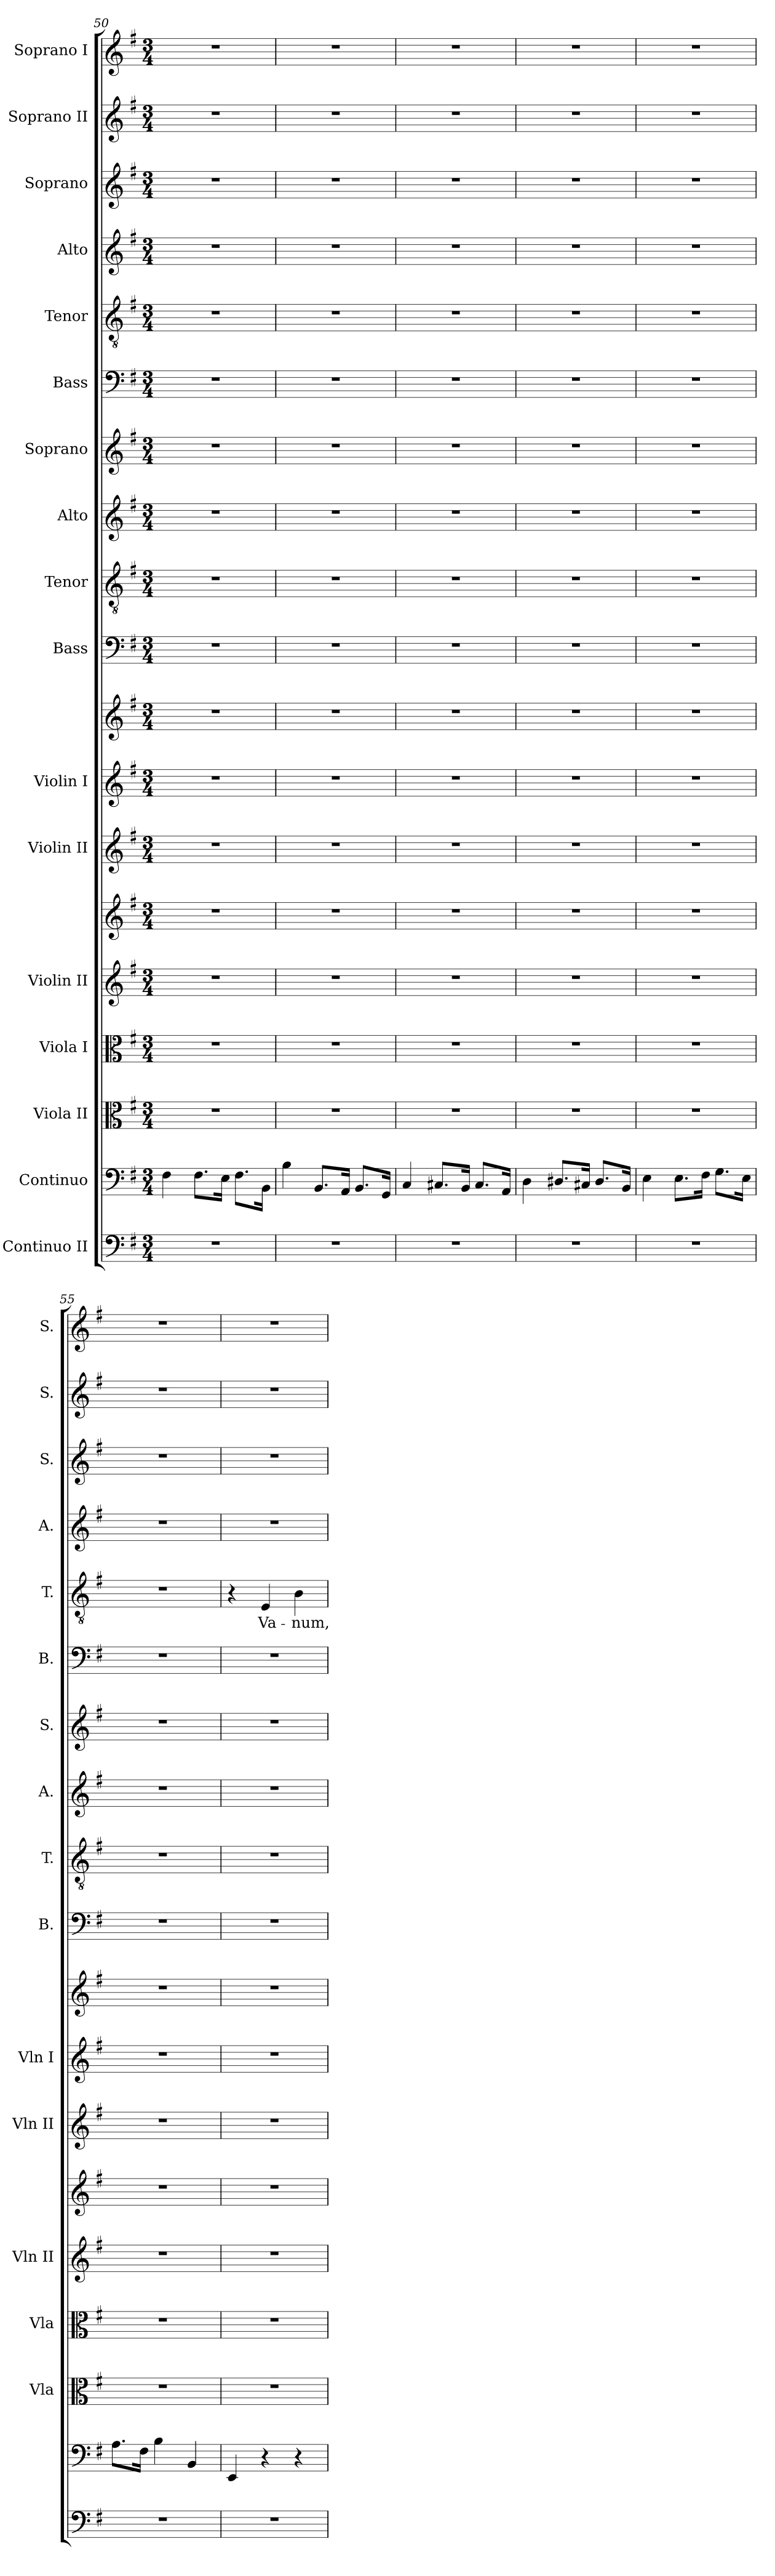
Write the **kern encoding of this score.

**kern	**kern	**kern	**kern	**kern	**kern	**kern	**kern	**kern	**kern	**kern	**kern	**kern	**kern	**kern	**text	**kern	**kern	**kern	**kern
*part17	*part16	*part15	*part14	*part13	*part13	*part12	*part11	*part11	*part10	*part9	*part8	*part7	*part6	*part5	*part5	*part4	*part3	*part2	*part1
*staff19	*staff18	*staff17	*staff16	*staff15	*staff14	*staff13	*staff12	*staff11	*staff10	*staff9	*staff8	*staff7	*staff6	*staff5	*staff5	*staff4	*staff3	*staff2	*staff1
*I"Continuo II	*I"Continuo	*I"Viola II	*I"Viola I	*I"Violin II	*	*I"Violin II	*I"Violin I	*	*I"Bass	*I"Tenor	*I"Alto	*I"Soprano	*I"Bass	*I"Tenor	*	*I"Alto	*I"Soprano	*I"Soprano II	*I"Soprano I
*	*	*I'Vla	*I'Vla	*I'Vln II	*	*I'Vln II	*I'Vln I	*	*I'B.	*I'T.	*I'A.	*I'S.	*I'B.	*I'T.	*	*I'A.	*I'S.	*I'S.	*I'S.
*clefF4	*clefF4	*clefC3	*clefC3	*clefG2	*clefG2	*clefG2	*clefG2	*clefG2	*clefF4	*clefGv2	*clefG2	*clefG2	*clefF4	*clefGv2	*	*clefG2	*clefG2	*clefG2	*clefG2
*	*	*	*	*	*	*	*	*	*	*ITrd7c12	*	*	*	*ITrd7c12	*	*	*	*	*
*k[f#]	*k[f#]	*k[f#]	*k[f#]	*k[f#]	*k[f#]	*k[f#]	*k[f#]	*k[f#]	*k[f#]	*k[f#]	*k[f#]	*k[f#]	*k[f#]	*k[f#]	*	*k[f#]	*k[f#]	*k[f#]	*k[f#]
*G:	*G:	*G:	*G:	*G:	*G:	*G:	*G:	*G:	*G:	*G:	*G:	*G:	*G:	*G:	*	*G:	*G:	*G:	*G:
*M3/4	*M3/4	*M3/4	*M3/4	*M3/4	*M3/4	*M3/4	*M3/4	*M3/4	*M3/4	*M3/4	*M3/4	*M3/4	*M3/4	*M3/4	*	*M3/4	*M3/4	*M3/4	*M3/4
=50	=50	=50	=50	=50	=50	=50	=50	=50	=50	=50	=50	=50	=50	=50	=50	=50	=50	=50	=50
2.r	4F#\	2.r	2.r	2.r	2.r	2.r	2.r	2.r	2.r	2.r	2.r	2.r	2.r	2.r	.	2.r	2.r	2.r	2.r
.	8.F#\L	.	.	.	.	.	.	.	.	.	.	.	.	.	.	.	.	.	.
.	16E\Jk	.	.	.	.	.	.	.	.	.	.	.	.	.	.	.	.	.	.
.	8.F#\L	.	.	.	.	.	.	.	.	.	.	.	.	.	.	.	.	.	.
.	16BB\Jk	.	.	.	.	.	.	.	.	.	.	.	.	.	.	.	.	.	.
=51	=51	=51	=51	=51	=51	=51	=51	=51	=51	=51	=51	=51	=51	=51	=51	=51	=51	=51	=51
2.r	4B\	2.r	2.r	2.r	2.r	2.r	2.r	2.r	2.r	2.r	2.r	2.r	2.r	2.r	.	2.r	2.r	2.r	2.r
.	8.BB/L	.	.	.	.	.	.	.	.	.	.	.	.	.	.	.	.	.	.
.	16AA/Jk	.	.	.	.	.	.	.	.	.	.	.	.	.	.	.	.	.	.
.	8.BB/L	.	.	.	.	.	.	.	.	.	.	.	.	.	.	.	.	.	.
.	16GG/Jk	.	.	.	.	.	.	.	.	.	.	.	.	.	.	.	.	.	.
=52	=52	=52	=52	=52	=52	=52	=52	=52	=52	=52	=52	=52	=52	=52	=52	=52	=52	=52	=52
2.r	4C/	2.r	2.r	2.r	2.r	2.r	2.r	2.r	2.r	2.r	2.r	2.r	2.r	2.r	.	2.r	2.r	2.r	2.r
.	8.C#X/L	.	.	.	.	.	.	.	.	.	.	.	.	.	.	.	.	.	.
.	16BB/Jk	.	.	.	.	.	.	.	.	.	.	.	.	.	.	.	.	.	.
.	8.C#/L	.	.	.	.	.	.	.	.	.	.	.	.	.	.	.	.	.	.
.	16AA/Jk	.	.	.	.	.	.	.	.	.	.	.	.	.	.	.	.	.	.
=53	=53	=53	=53	=53	=53	=53	=53	=53	=53	=53	=53	=53	=53	=53	=53	=53	=53	=53	=53
2.r	4D\	2.r	2.r	2.r	2.r	2.r	2.r	2.r	2.r	2.r	2.r	2.r	2.r	2.r	.	2.r	2.r	2.r	2.r
.	8.D#X/L	.	.	.	.	.	.	.	.	.	.	.	.	.	.	.	.	.	.
.	16C#X/Jk	.	.	.	.	.	.	.	.	.	.	.	.	.	.	.	.	.	.
.	8.D#/L	.	.	.	.	.	.	.	.	.	.	.	.	.	.	.	.	.	.
.	16BB/Jk	.	.	.	.	.	.	.	.	.	.	.	.	.	.	.	.	.	.
=54	=54	=54	=54	=54	=54	=54	=54	=54	=54	=54	=54	=54	=54	=54	=54	=54	=54	=54	=54
2.r	4E\	2.r	2.r	2.r	2.r	2.r	2.r	2.r	2.r	2.r	2.r	2.r	2.r	2.r	.	2.r	2.r	2.r	2.r
.	8.E\L	.	.	.	.	.	.	.	.	.	.	.	.	.	.	.	.	.	.
.	16F#\Jk	.	.	.	.	.	.	.	.	.	.	.	.	.	.	.	.	.	.
.	8.G\L	.	.	.	.	.	.	.	.	.	.	.	.	.	.	.	.	.	.
.	16E\Jk	.	.	.	.	.	.	.	.	.	.	.	.	.	.	.	.	.	.
=55	=55	=55	=55	=55	=55	=55	=55	=55	=55	=55	=55	=55	=55	=55	=55	=55	=55	=55	=55
2.r	8.A\L	2.r	2.r	2.r	2.r	2.r	2.r	2.r	2.r	2.r	2.r	2.r	2.r	2.r	.	2.r	2.r	2.r	2.r
.	16F#\Jk	.	.	.	.	.	.	.	.	.	.	.	.	.	.	.	.	.	.
.	4B\	.	.	.	.	.	.	.	.	.	.	.	.	.	.	.	.	.	.
.	4BB/	.	.	.	.	.	.	.	.	.	.	.	.	.	.	.	.	.	.
!!LO:PB:g=z
=56	=56	=56	=56	=56	=56	=56	=56	=56	=56	=56	=56	=56	=56	=56	=56	=56	=56	=56	=56
2.r	4EE/	2.r	2.r	2.r	2.r	2.r	2.r	2.r	2.r	2.r	2.r	2.r	2.r	4r	.	2.r	2.r	2.r	2.r
!	!	!	!	!	!	!	!	!	!	!	!	!	!	!	!LO:LY:b	!	!	!	!
.	4r	.	.	.	.	.	.	.	.	.	.	.	.	4EE/	Va-	.	.	.	.
!	!	!	!	!	!	!	!	!	!	!	!	!	!	!	!LO:LY:b	!	!	!	!
.	4r	.	.	.	.	.	.	.	.	.	.	.	.	4BB\	-num,	.	.	.	.
=	=	=	=	=	=	=	=	=	=	=	=	=	=	=	=	=	=	=	=
*-	*-	*-	*-	*-	*-	*-	*-	*-	*-	*-	*-	*-	*-	*-	*-	*-	*-	*-	*-
